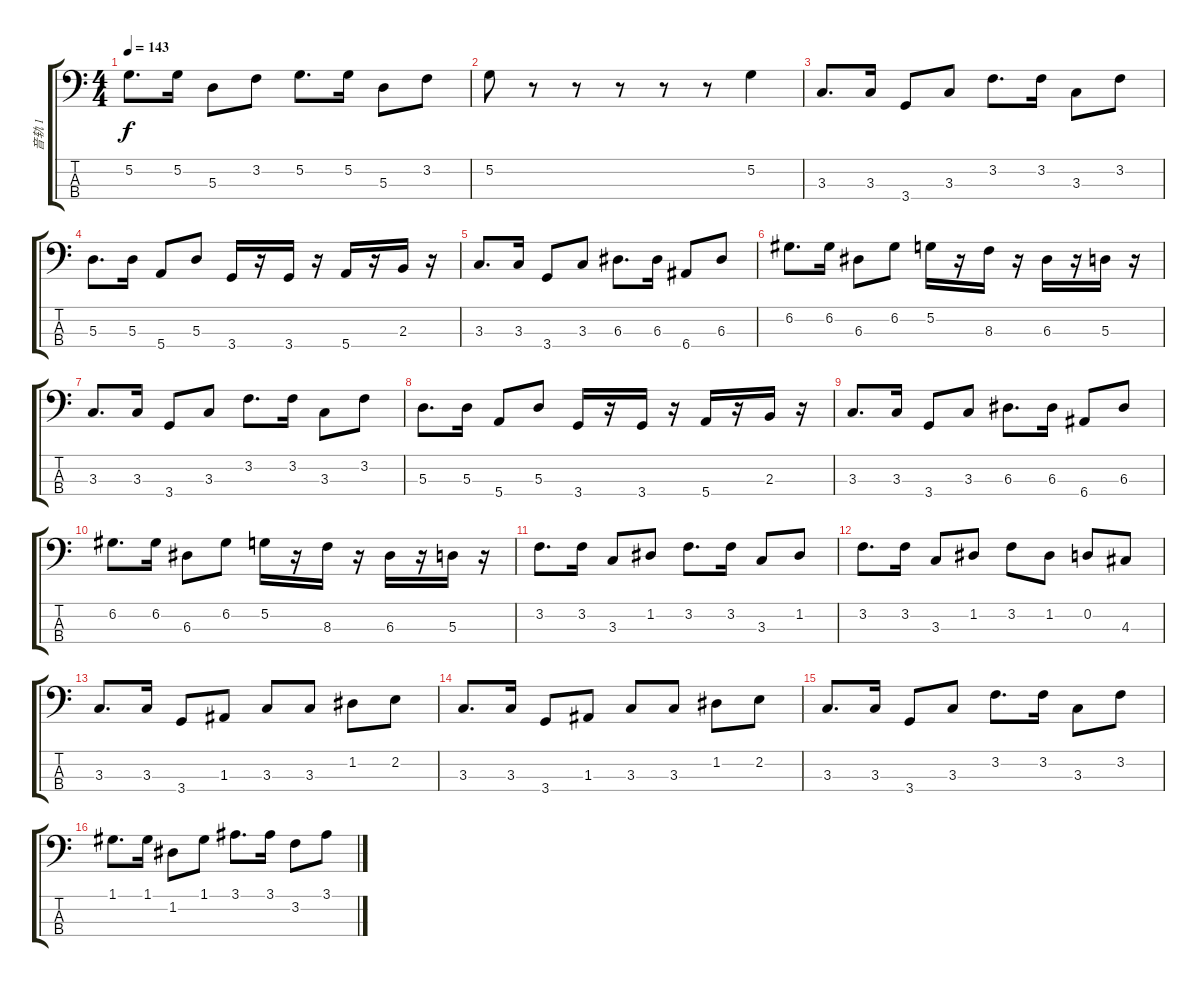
\track ("音轨 1" "音轨 1") {instrument electricbassfinger}
\staff {score tabs}
\tuning (G2 D2 A1 E1) {hide}
\ts (4 4)
\tempo 143
\clef f4
\ks c
5.2.8{d dy f} 5.2.16 5.3.8 3.2.8 5.2.8{d} 5.2.16 5.3.8 3.2.8 |
5.2.8 r.8 r.8 r.8 r.8 r.8 5.2.4 |
3.3.8{d} 3.3.16 3.4.8 3.3.8 3.2.8{d} 3.2.16 3.3.8 3.2.8 |
5.3.8{d} 5.3.16 5.4.8 5.3.8 3.4.16 r.16 3.4.16 r.16 5.4.16 r.16 2.3.16 r.16 |
3.3.8{d} 3.3.16 3.4.8 3.3.8 6.3.8{d} 6.3.16 6.4.8 6.3.8 |
6.2.8{d} 6.2.16 6.3.8 6.2.8 5.2.16 r.16 8.3.16 r.16 6.3.16 r.16 5.3.16 r.16 |
3.3.8{d} 3.3.16 3.4.8 3.3.8 3.2.8{d} 3.2.16 3.3.8 3.2.8 |
5.3.8{d} 5.3.16 5.4.8 5.3.8 3.4.16 r.16 3.4.16 r.16 5.4.16 r.16 2.3.16 r.16 |
3.3.8{d} 3.3.16 3.4.8 3.3.8 6.3.8{d} 6.3.16 6.4.8 6.3.8 |
6.2.8{d} 6.2.16 6.3.8 6.2.8 5.2.16 r.16 8.3.16 r.16 6.3.16 r.16 5.3.16 r.16 |
3.2.8{d} 3.2.16 3.3.8 1.2.8 3.2.8{d} 3.2.16 3.3.8 1.2.8 |
3.2.8{d} 3.2.16 3.3.8 1.2.8 3.2.8 1.2.8 0.2.8 4.3.8 |
3.3.8{d} 3.3.16 3.4.8 1.3.8 3.3.8 3.3.8 1.2.8 2.2.8 |
3.3.8{d} 3.3.16 3.4.8 1.3.8 3.3.8 3.3.8 1.2.8 2.2.8 |
3.3.8{d} 3.3.16 3.4.8 3.3.8 3.2.8{d} 3.2.16 3.3.8 3.2.8 |
1.1.8{d} 1.1.16 1.2.8 1.1.8 3.1.8{d} 3.1.16 3.2.8 3.1.8
